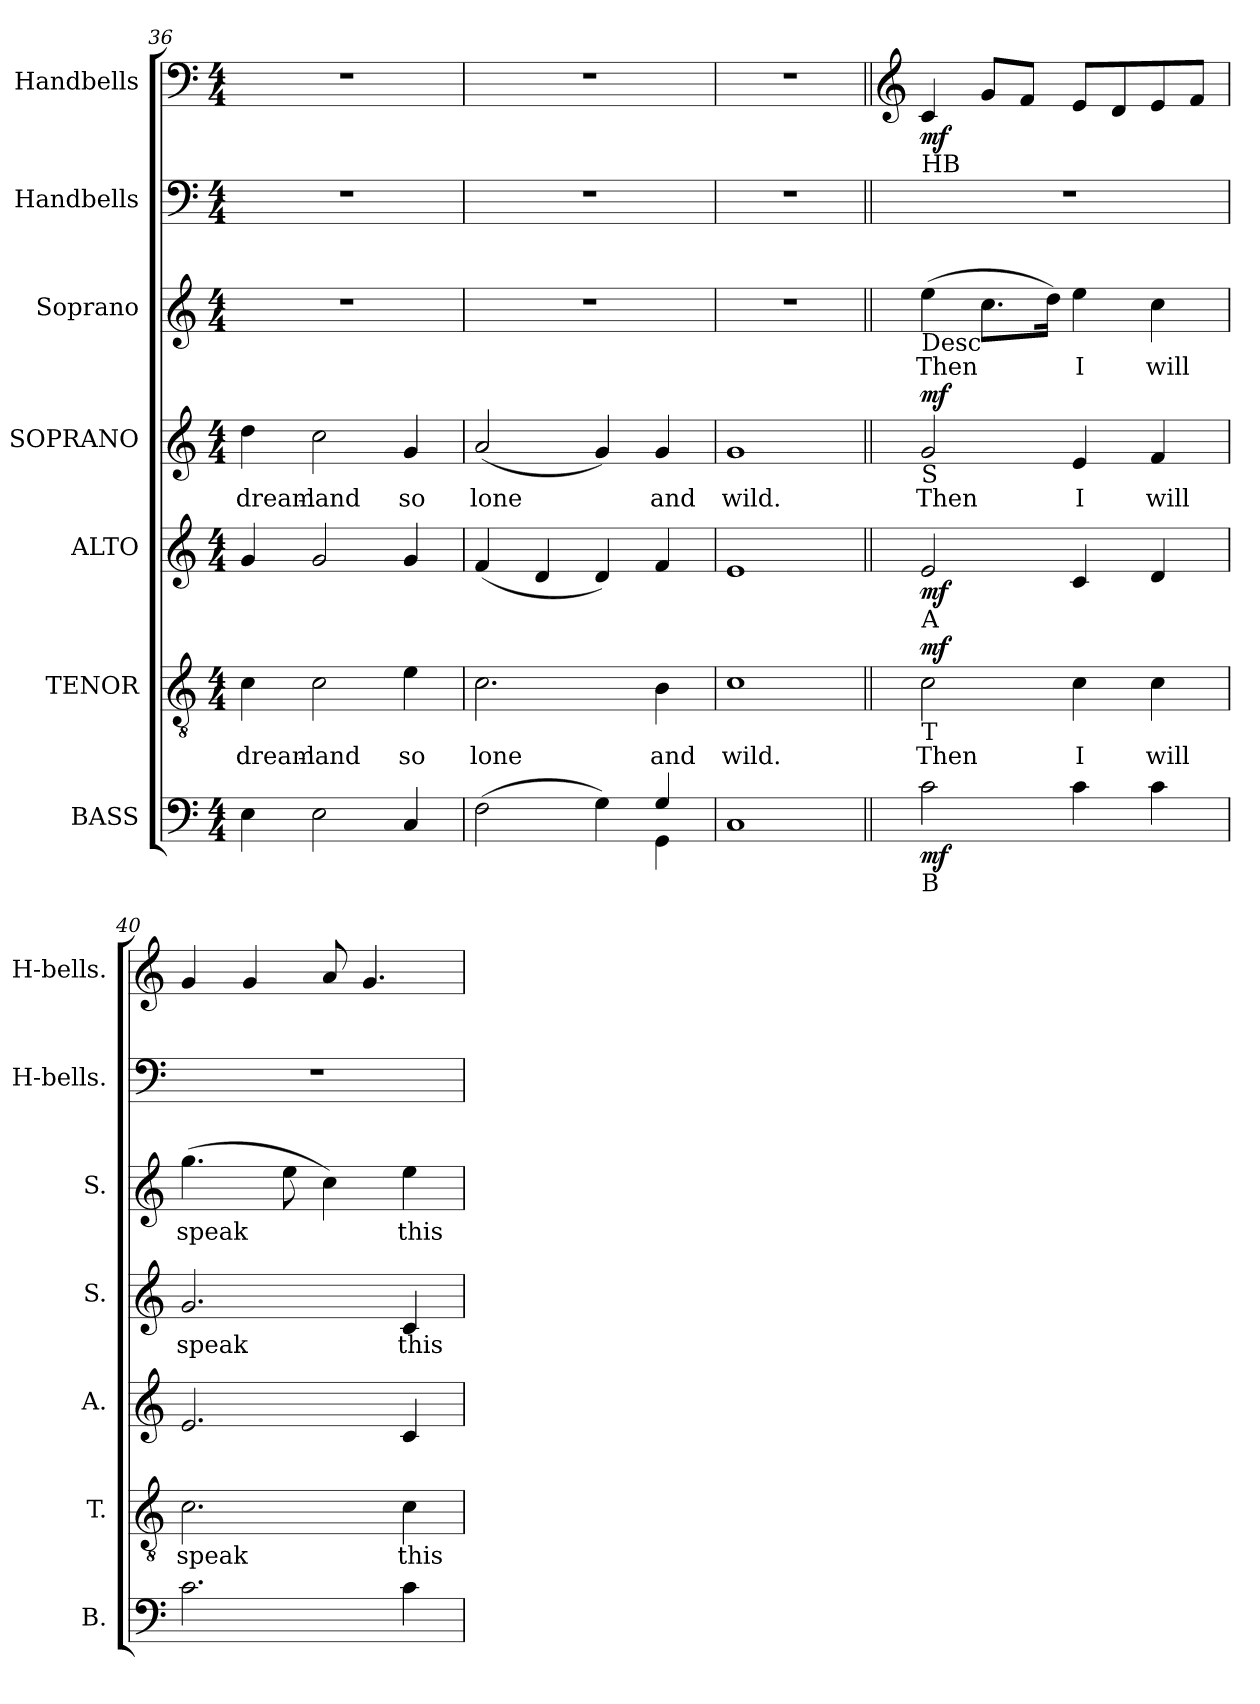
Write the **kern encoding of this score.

**kern	**dynam	**kern	**text	**dynam	**kern	**dynam	**kern	**text	**dynam	**kern	**text	**kern	**kern	**dynam
*part7	*part7	*part6	*part6	*part6	*part5	*part5	*part4	*part4	*part4	*part3	*part3	*part2	*part1	*part1
*staff7	*staff7	*staff6	*staff6	*staff6	*staff5	*staff5	*staff4	*staff4	*staff4	*staff3	*staff3	*staff2	*staff1	*staff1
*I"BASS	*	*I"TENOR	*	*	*I"ALTO	*	*I"SOPRANO	*	*	*I"Soprano	*	*I"Handbells	*I"Handbells	*
*I'B.	*	*I'T.	*	*	*I'A.	*	*I'S.	*	*	*I'S.	*	*I'H-bells.	*I'H-bells.	*
*clefF4	*	*clefGv2	*	*	*clefG2	*	*clefG2	*	*	*clefG2	*	*clefF4	*clefF4	*
*	*	*ITrd7c12	*	*	*	*	*	*	*	*	*	*	*	*
*k[]	*	*k[]	*	*	*k[]	*	*k[]	*	*	*k[]	*	*k[]	*k[]	*
*C:	*	*C:	*	*	*C:	*	*C:	*	*	*C:	*	*C:	*C:	*
*M4/4	*	*M4/4	*	*	*M4/4	*	*M4/4	*	*	*M4/4	*	*M4/4	*M4/4	*
=36	=36	=36	=36	=36	=36	=36	=36	=36	=36	=36	=36	=36	=36	=36
!	!	!	!LO:LY:b:color=#000000	!	!	!	!	!	!	!	!	!	!	!
!	!	!	!	!	!	!	!	!LO:LY:b:color=#000000	!	!	!	!	!	!
4Ei\	.	4Ci\	dream-	.	4gi/	.	4ddi\	dream-	.	1r	.	1r	1r	.
!	!	!	!LO:LY:b:color=#000000	!	!	!	!	!	!	!	!	!	!	!
!	!	!	!	!	!	!	!	!LO:LY:b:color=#000000	!	!	!	!	!	!
2Ei\	.	2Ci\	-land	.	2gi/	.	2cci\	-land	.	.	.	.	.	.
!	!	!	!LO:LY:b:color=#000000	!	!	!	!	!	!	!	!	!	!	!
!	!	!	!	!	!	!	!	!LO:LY:b:color=#000000	!	!	!	!	!	!
4Ci/	.	4Ei\	so	.	4gi/	.	4gi/	so	.	.	.	.	.	.
=37	=37	=37	=37	=37	=37	=37	=37	=37	=37	=37	=37	=37	=37	=37
*^	*	*	*	*	*	*	*	*	*	*	*	*	*	*
!	!	!	!	!LO:LY:b:color=#000000	!	!	!	!	!	!	!	!	!	!	!
!	!	!	!	!	!	!	!	!	!LO:LY:b:color=#000000	!	!	!	!	!	!
(2Fi\	2.ryy	.	2.Ci\	lone	.	(4fi/	.	(2ai/	lone	.	1r	.	1r	1r	.
.	.	.	.	.	.	4di/	.	.	.	.	.	.	.	.	.
4Gi\)	.	.	.	.	.	4di/)	.	4gi/)	.	.	.	.	.	.	.
!	!	!	!	!LO:LY:b:color=#000000	!	!	!	!	!	!	!	!	!	!	!
!	!	!	!	!	!	!	!	!	!LO:LY:b:color=#000000	!	!	!	!	!	!
4Gi/	4GGi\	.	4BBi\	and	.	4fi/	.	4gi/	and	.	.	.	.	.	.
*v	*v	*	*	*	*	*	*	*	*	*	*	*	*	*	*
=38	=38	=38	=38	=38	=38	=38	=38	=38	=38	=38	=38	=38	=38	=38
*^	*	*	*	*	*	*	*	*	*	*	*	*	*	*
!	!	!	!	!LO:LY:b:color=#000000	!	!	!	!	!	!	!	!	!	!	!
*v	*v	*	*	*	*	*	*	*	*	*	*	*	*	*	*
*^	*	*	*	*	*	*	*	*	*	*	*	*	*	*
!	!	!	!	!	!	!	!	!	!LO:LY:b:color=#000000	!	!	!	!	!	!
*v	*v	*	*	*	*	*	*	*	*	*	*	*	*	*	*
1Ci	.	1Ci	wild.	.	1ei	.	1gi	wild.	.	1r	.	1r	1r	.
!!LO:PB:g=z
=39||	=39||	=39||	=39||	=39||	=39||	=39||	=39||	=39||	=39||	=39||	=39||	=39||	=39||	=39||
*	*	*	*	*	*	*	*	*	*	*	*	*	*clefG2	*
!	!	!	!LO:LY:b:color=#000000	!	!	!	!	!	!	!	!	!	!	!
!	!	!	!	!	!	!	!	!LO:LY:b:color=#000000	!	!	!	!	!	!
!	!	!	!	!	!	!	!	!	!	!	!	!	!LO:TX:b:t=HB	!
!	!	!	!	!	!	!	!	!	!	!LO:TX:b:t=Desc	!	!	!	!
!	!	!	!	!	!	!	!LO:TX:b:t=S	!	!	!	!	!	!	!
!	!	!	!	!	!LO:TX:b:t=A	!	!	!	!	!	!	!	!	!
!	!	!LO:TX:b:t=T	!	!	!	!	!	!	!	!	!	!	!	!
!LO:TX:b:t=B	!	!	!	!	!	!	!	!	!	!	!	!	!	!
!	!	!	!	!	!	!	!	!	!	!	!LO:LY:b:color=#000000	!	!	!
2ci\	mf	2Ci\	Then	mf	2ei/	mf	2gi/	Then	mf	(4eei\	Then	1r	4ci/	mf
.	.	.	.	.	.	.	.	.	.	8.cci\L	.	.	8gi/L	.
.	.	.	.	.	.	.	.	.	.	.	.	.	8fi/J	.
.	.	.	.	.	.	.	.	.	.	16ddi\Jk)	.	.	.	.
!	!	!	!LO:LY:b:color=#000000	!	!	!	!	!	!	!	!	!	!	!
!	!	!	!	!	!	!	!	!LO:LY:b:color=#000000	!	!	!	!	!	!
!	!	!	!	!	!	!	!	!	!	!	!LO:LY:b:color=#000000	!	!	!
4ci\	.	4Ci\	I	.	4ci/	.	4ei/	I	.	4eei\	I	.	8ei/L	.
.	.	.	.	.	.	.	.	.	.	.	.	.	8di/	.
!	!	!	!LO:LY:b:color=#000000	!	!	!	!	!	!	!	!	!	!	!
!	!	!	!	!	!	!	!	!LO:LY:b:color=#000000	!	!	!	!	!	!
!	!	!	!	!	!	!	!	!	!	!	!LO:LY:b:color=#000000	!	!	!
4ci\	.	4Ci\	will	.	4di/	.	4fi/	will	.	4cci\	will	.	8ei/	.
.	.	.	.	.	.	.	.	.	.	.	.	.	8fi/J	.
=40	=40	=40	=40	=40	=40	=40	=40	=40	=40	=40	=40	=40	=40	=40
!	!	!	!LO:LY:b:color=#000000	!	!	!	!	!	!	!	!	!	!	!
!	!	!	!	!	!	!	!	!LO:LY:b:color=#000000	!	!	!	!	!	!
!	!	!	!	!	!	!	!	!	!	!	!LO:LY:b:color=#000000	!	!	!
2.ci\	.	2.Ci\	speak	.	2.ei/	.	2.gi/	speak	.	(4.ggi\	speak	1r	4gi/	.
.	.	.	.	.	.	.	.	.	.	.	.	.	4gi/	.
.	.	.	.	.	.	.	.	.	.	8eei\	.	.	.	.
.	.	.	.	.	.	.	.	.	.	4cci\)	.	.	8ai/	.
.	.	.	.	.	.	.	.	.	.	.	.	.	4.gi/	.
!	!	!	!LO:LY:b:color=#000000	!	!	!	!	!	!	!	!	!	!	!
!	!	!	!	!	!	!	!	!LO:LY:b:color=#000000	!	!	!	!	!	!
!	!	!	!	!	!	!	!	!	!	!	!LO:LY:b:color=#000000	!	!	!
4ci\	.	4Ci\	this	.	4ci/	.	4ci/	this	.	4eei\	this	.	.	.
=	=	=	=	=	=	=	=	=	=	=	=	=	=	=
*-	*-	*-	*-	*-	*-	*-	*-	*-	*-	*-	*-	*-	*-	*-
